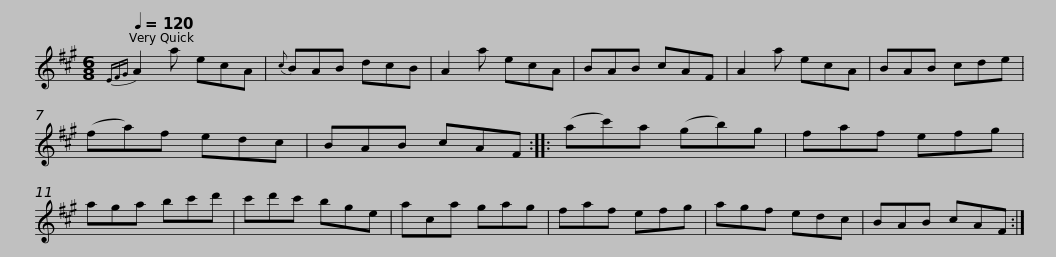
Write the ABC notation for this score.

X:1
L:1/8
Q:1/4=120
M:6/8
I:linebreak $
K:A
V:1 treble
V:1
{EFG} A2 a ecA |{c} BAB dcB | A2 a ecA | BAB cAF | A2 a ecA | %5
 BAB cde | (fa)f edc |$ BAB cAF :: (ac')a (gb)g | faf efg | %10
 aga bc'd' | c'd'c' bge | aca gag |$ faf efg | agf edc | %15
 BAB cAF :| %16
